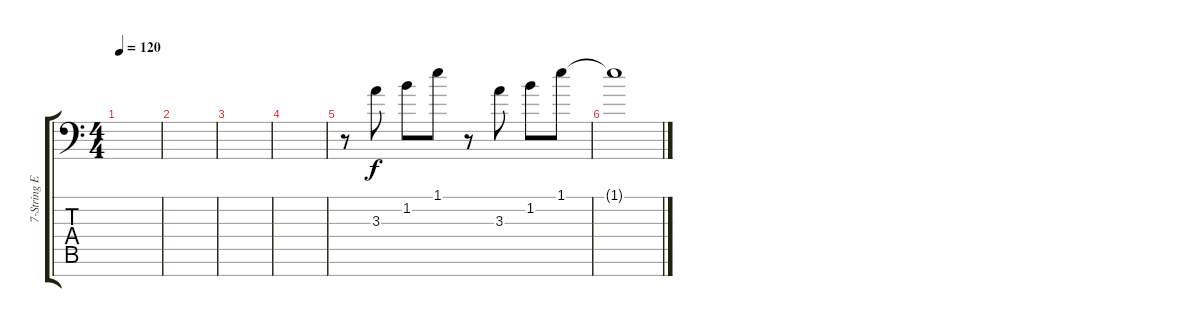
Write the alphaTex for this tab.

\track ("7-String Electric 1" "7-String E") {instrument distortionguitar}
\staff {score tabs}
\tuning (Eb4 Bb3 Gb3 Db3 Ab2 Eb2 Bb1) {hide}
\ts (4 4)
\tempo 120
\clef f4
\ks c
|
|
|
|
r.8 3.3.8 1.2.8 1.1.8 r.8 3.3.8 1.2.8 1.1.8 |
1.1{t}.1
